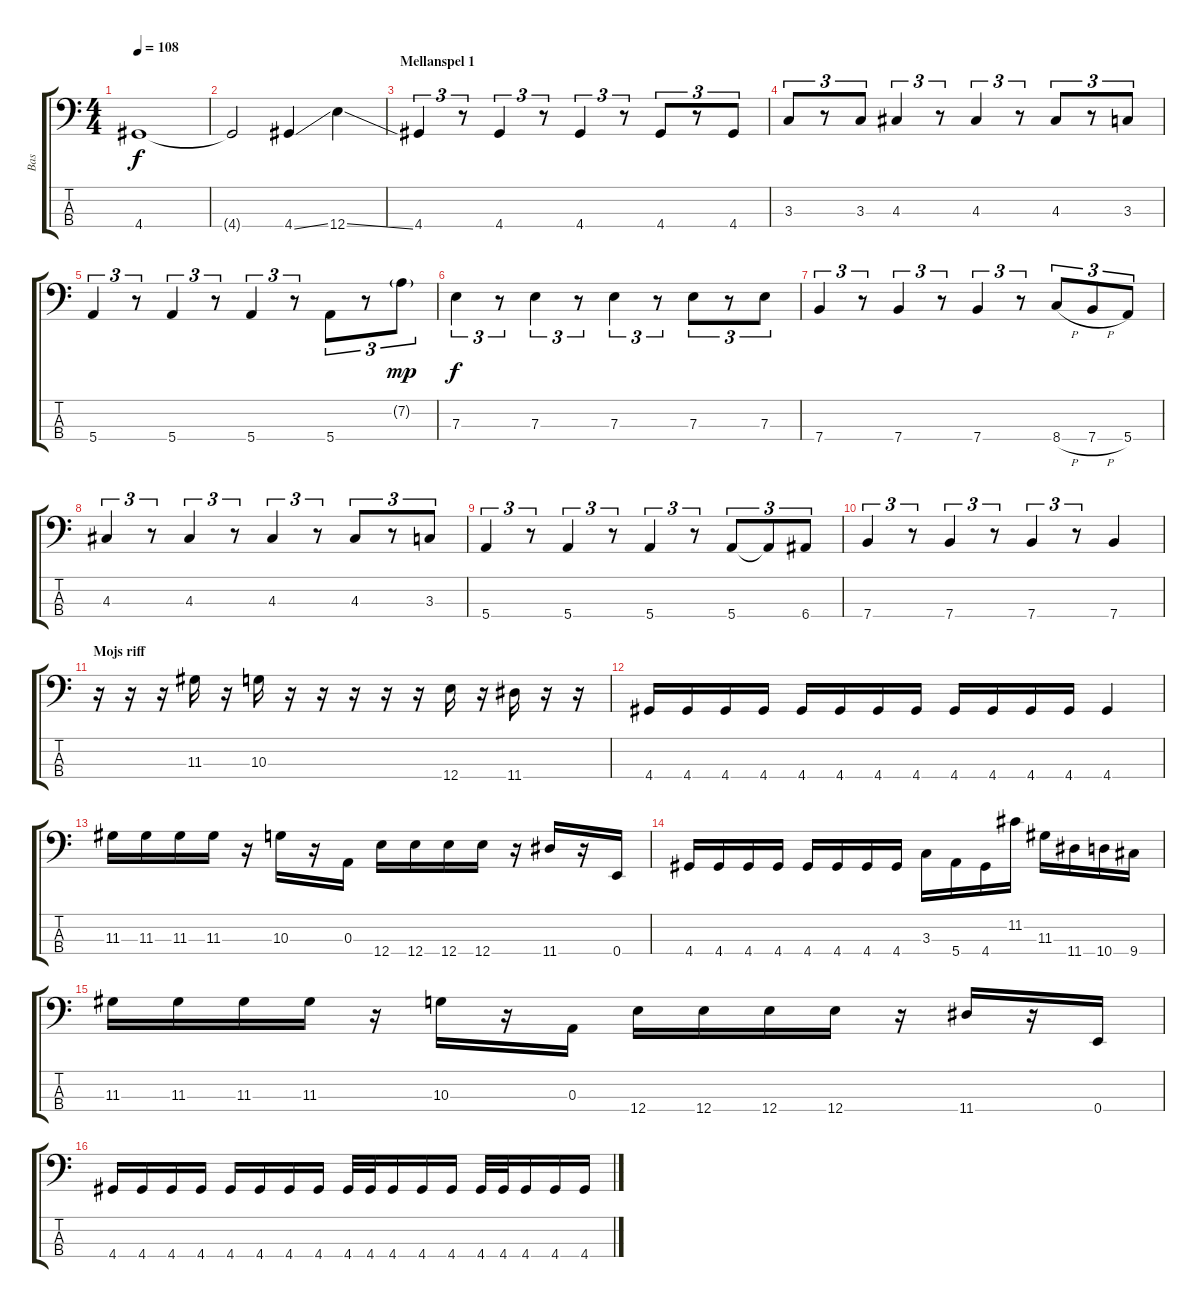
\track ("Bas" "Bas") {instrument electricbassfinger}
\staff {score tabs}
\tuning (G2 D2 A1 E1) {hide}
\ts (4 4)
\tempo 108
\clef f4
\ks c
4.4.1{dy f} |
4.4{t}.2 4.4{ss}.4 12.4{ss}.4 |
\section ("" "Mellanspel 1")
4.4.4{tu (3 2)} r.8{tu (3 2)} 4.4.4{tu (3 2)} r.8{tu (3 2)} 4.4.4{tu (3 2)} r.8{tu (3 2)} 4.4.8{tu (3 2)} r.8{tu (3 2)} 4.4.8{tu (3 2)} |
3.3.8{tu (3 2)} r.8{tu (3 2)} 3.3.8{tu (3 2)} 4.3.4{tu (3 2)} r.8{tu (3 2)} 4.3.4{tu (3 2)} r.8{tu (3 2)} 4.3.8{tu (3 2)} r.8{tu (3 2)} 3.3.8{tu (3 2)} |
5.4.4{tu (3 2)} r.8{tu (3 2)} 5.4.4{tu (3 2)} r.8{tu (3 2)} 5.4.4{tu (3 2)} r.8{tu (3 2)} 5.4.8{tu (3 2)} r.8{tu (3 2)} 7.2{g}.8{tu (3 2) dy mp} |
7.3.4{tu (3 2) dy f} r.8{tu (3 2)} 7.3.4{tu (3 2)} r.8{tu (3 2)} 7.3.4{tu (3 2)} r.8{tu (3 2)} 7.3.8{tu (3 2)} r.8{tu (3 2)} 7.3.8{tu (3 2)} |
7.4.4{tu (3 2)} r.8{tu (3 2)} 7.4.4{tu (3 2)} r.8{tu (3 2)} 7.4.4{tu (3 2)} r.8{tu (3 2)} 8.4{h}.8{tu (3 2)} 7.4{h}.8{tu (3 2)} 5.4.8{tu (3 2)} |
4.3.4{tu (3 2)} r.8{tu (3 2)} 4.3.4{tu (3 2)} r.8{tu (3 2)} 4.3.4{tu (3 2)} r.8{tu (3 2)} 4.3.8{tu (3 2)} r.8{tu (3 2)} 3.3.8{tu (3 2)} |
5.4.4{tu (3 2)} r.8{tu (3 2)} 5.4.4{tu (3 2)} r.8{tu (3 2)} 5.4.4{tu (3 2)} r.8{tu (3 2)} 5.4.8{tu (3 2)} 5.4{t}.8{tu (3 2)} 6.4.8{tu (3 2)} |
7.4.4{tu (3 2)} r.8{tu (3 2)} 7.4.4{tu (3 2)} r.8{tu (3 2)} 7.4.4{tu (3 2)} r.8{tu (3 2)} 7.4.4 |
\section ("" "Mojs riff")
r.16 r.16 r.16 11.3.16 r.16 10.3.16 r.16 r.16 r.16 r.16 r.16 12.4.16 r.16 11.4.16 r.16 r.16 |
4.4.16 4.4.16 4.4.16 4.4.16 4.4.16 4.4.16 4.4.16 4.4.16 4.4.16 4.4.16 4.4.16 4.4.16 4.4.4 |
11.3.16 11.3.16 11.3.16 11.3.16 r.16 10.3.16 r.16 0.3.16 12.4.16 12.4.16 12.4.16 12.4.16 r.16 11.4.16 r.16 0.4.16 |
4.4.16 4.4.16 4.4.16 4.4.16 4.4.16 4.4.16 4.4.16 4.4.16 3.3.16 5.4.16 4.4.16 11.2.16 11.3.16 11.4.16 10.4.16 9.4.16 |
11.3.16 11.3.16 11.3.16 11.3.16 r.16 10.3.16 r.16 0.3.16 12.4.16 12.4.16 12.4.16 12.4.16 r.16 11.4.16 r.16 0.4.16 |
4.4.16 4.4.16 4.4.16 4.4.16 4.4.16 4.4.16 4.4.16 4.4.16 4.4.32 4.4.32 4.4.16 4.4.16 4.4.16 4.4.32 4.4.32 4.4.16 4.4.16 4.4.16
